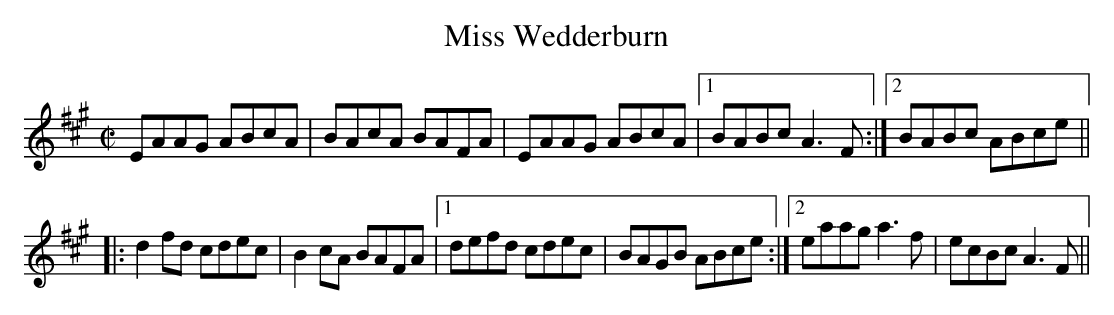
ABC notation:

X:1
T:Miss Wedderburn
M:C|
K:A
EAAG ABcA|BAcA BAFA|EAAG ABcA|1 BABc A3F:|2 BABc ABce||
|:d2fd cdec|B2cA BAFA|1 defd cdec|BAGB ABce:|2 eaag a3f|ecBc A3F||
